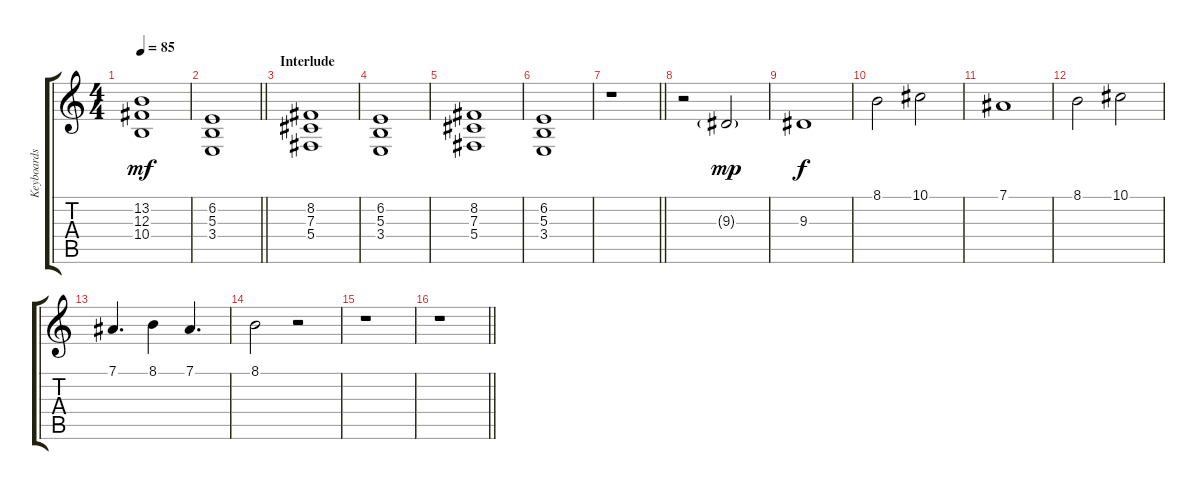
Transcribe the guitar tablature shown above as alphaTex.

\track ("Keyboards" "Keyboards") {instrument stringensemble1}
\staff {score tabs}
\tuning (Eb4 Bb3 Gb3 Db3 Ab2 Eb2) {hide}
\ts (4 4)
\tempo 85
\clef g2
\ks c
(13.2 12.3 10.4).1{dy mf} |
\barLineRight lightlight
(6.2 5.3 3.4).1 |
\section ("" "Interlude")
(8.2 7.3 5.4).1 |
(6.2 5.3 3.4).1 |
(8.2 7.3 5.4).1 |
(6.2 5.3 3.4).1 |
\barLineRight lightlight
r.1 |
r.2 9.3{g}.2{dy mp volume 5} |
9.3.1{dy f volume 16} |
8.1.2{volume 12} 10.1.2 |
7.1.1 |
8.1.2 10.1.2 |
7.1.4{d} 8.1.4 7.1.4{d} |
8.1.2 r.2 |
r.1 |
\barLineRight lightlight
r.1
